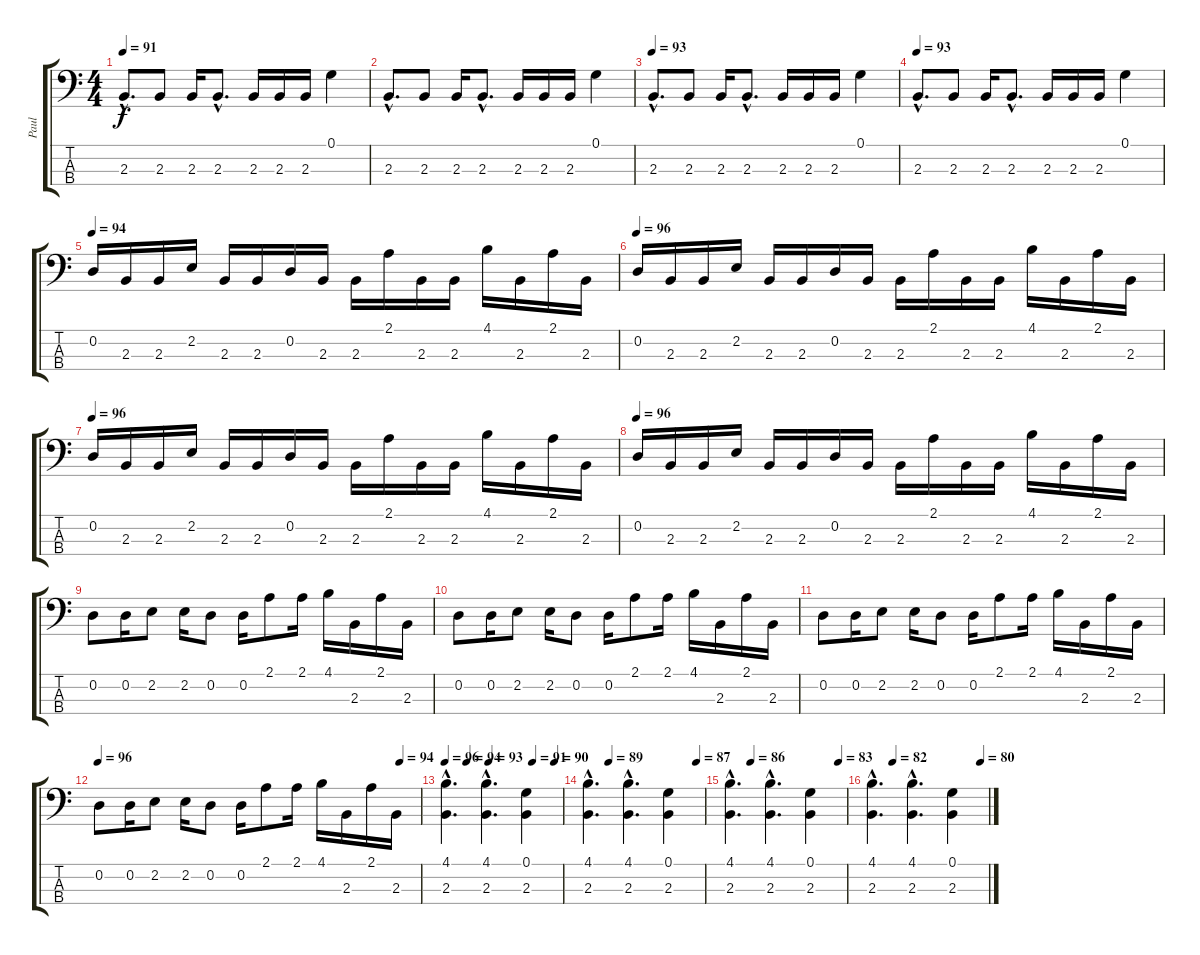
\track ("Paul" "Paul") {instrument electricbassfinger}
\staff {score tabs}
\tuning (G2 D2 A1 B0) {hide}
\ts (4 4)
\tempo 91
\clef f4
\ks c
2.3{hac}.8{d dy f} 2.3.8 2.3.16 2.3{hac}.8{d} 2.3.16 2.3.16 2.3.16 0.1.4 |
2.3{hac}.8{d} 2.3.8 2.3.16 2.3{hac}.8{d} 2.3.16 2.3.16 2.3.16 0.1.4 |
\tempo 93
2.3{hac}.8{d} 2.3.8 2.3.16 2.3{hac}.8{d} 2.3.16 2.3.16 2.3.16 0.1.4 |
\tempo 93
2.3{hac}.8{d} 2.3.8 2.3.16 2.3{hac}.8{d} 2.3.16 2.3.16 2.3.16 0.1.4 |
\tempo 94
0.2.16 2.3.16 2.3.16 2.2.16 2.3.16 2.3.16 0.2.16 2.3.16 2.3.16 2.1.16 2.3.16 2.3.16 4.1.16 2.3.16 2.1.16 2.3.16 |
\tempo 96
0.2.16 2.3.16 2.3.16 2.2.16 2.3.16 2.3.16 0.2.16 2.3.16 2.3.16 2.1.16 2.3.16 2.3.16 4.1.16 2.3.16 2.1.16 2.3.16 |
\tempo 96
0.2.16 2.3.16 2.3.16 2.2.16 2.3.16 2.3.16 0.2.16 2.3.16 2.3.16 2.1.16 2.3.16 2.3.16 4.1.16 2.3.16 2.1.16 2.3.16 |
\tempo 96
0.2.16 2.3.16 2.3.16 2.2.16 2.3.16 2.3.16 0.2.16 2.3.16 2.3.16 2.1.16 2.3.16 2.3.16 4.1.16 2.3.16 2.1.16 2.3.16 |
0.2.8 0.2.16 2.2.8 2.2.16 0.2.8 0.2.16 2.1.8 2.1.16 4.1.16 2.3.16 2.1.16 2.3.16 |
0.2.8 0.2.16 2.2.8 2.2.16 0.2.8 0.2.16 2.1.8 2.1.16 4.1.16 2.3.16 2.1.16 2.3.16 |
0.2.8 0.2.16 2.2.8 2.2.16 0.2.8 0.2.16 2.1.8 2.1.16 4.1.16 2.3.16 2.1.16 2.3.16 |
\tempo 96
\tempo (94 0.9375)
0.2.8 0.2.16 2.2.8 2.2.16 0.2.8 0.2.16 2.1.8 2.1.16 4.1.16 2.3.16 2.1.16 2.3.16 |
\tempo 96
\tempo (94 0.1875)
\tempo (93 0.375)
\tempo (91 0.75)
\tempo (90 0.9375)
(4.1{hac} 2.3{hac}).4{d} (4.1{hac} 2.3{hac}).4{d} (0.1 2.3).4 |
\tempo (89 0.1875)
\tempo (87 0.9375)
(4.1{hac} 2.3{hac}).4{d} (4.1{hac} 2.3{hac}).4{d} (0.1 2.3).4 |
\tempo (86 0.1875)
\tempo (83 0.9375)
(4.1{hac} 2.3{hac}).4{d} (4.1{hac} 2.3{hac}).4{d} (0.1 2.3).4 |
\tempo (82 0.1875)
\tempo (80 0.9375)
(4.1{hac} 2.3{hac}).4{d} (4.1{hac} 2.3{hac}).4{d} (0.1 2.3).4
